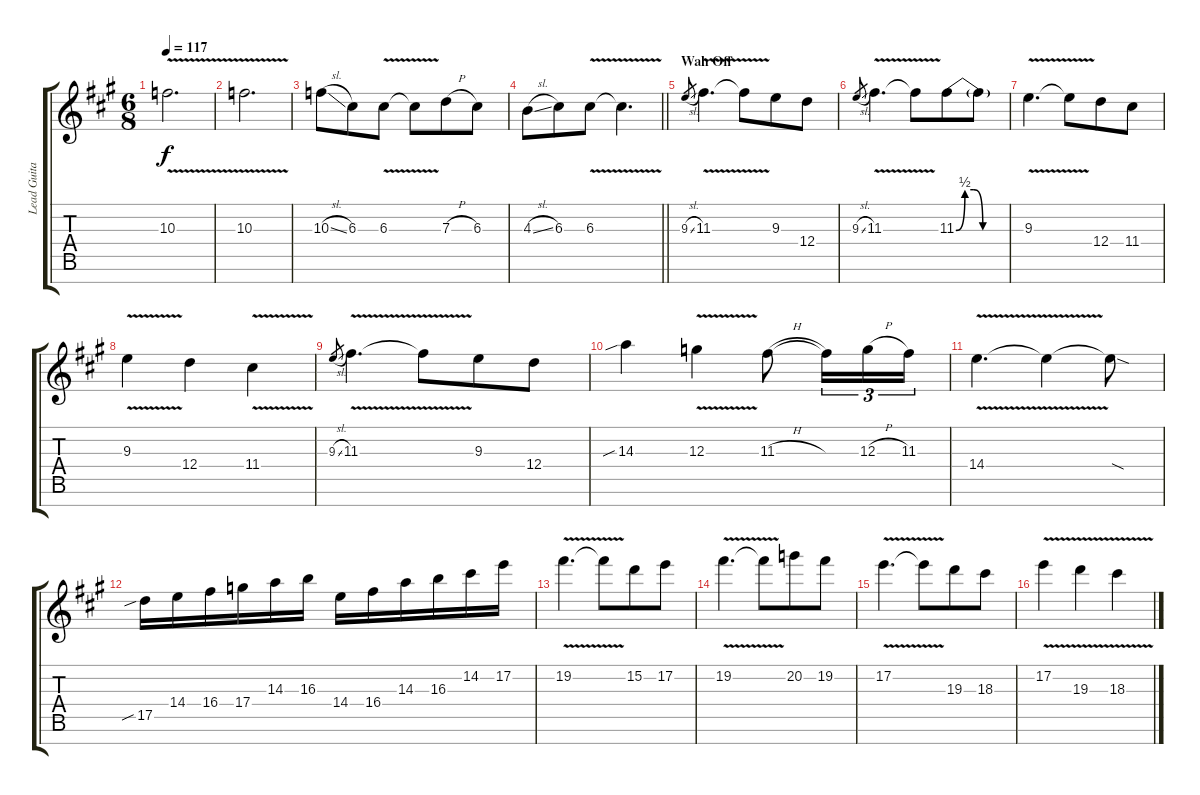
\track ("Lead Guitar 1" "Lead Guita") {instrument overdrivenguitar}
\staff {score tabs}
\tuning (E4 B3 G3 D3 A2 E2 B1) {hide}
\ts (6 8)
\tempo 117
\clef g2
\ks a
10.3{v}.2{d dy f} |
10.3{v}.2{d} |
10.3{sl}.8 6.3.8 6.3{v}.8 6.3{t}.8 7.3{h}.8 6.3.8 |
\barLineRight lightlight
4.3{sl}.8 6.3.8 6.3{v}.8 6.3{t}.4{d} |
\section ("" "Wah Off")
9.3{sl}.8{gr} 11.3{v}.4{d instrument distortionguitar} 11.3{t}.8 9.3.8 12.4.8 |
9.3{sl}.8{gr} 11.3{v}.4{d} 11.3{t}.8 11.3{be (custom 0 0 10 2 20 2 30 0 60 0)}.8 11.3{t}.8 |
9.3{v}.4{d} 9.3{t}.8 12.4.8 11.4.8 |
9.3{v}.4 12.4.4 11.4{v}.4 |
9.3{sl}.8{gr} 11.3{v}.4{d} 11.3{t}.8 9.3.8 12.4.8 |
14.3{sib}.4 12.3{v}.4 11.3{h}.8 11.3{t}.16{tu (3 2)} 12.3{h}.16{tu (3 2)} 11.3.16{tu (3 2)} |
14.4{v}.4{d} 14.4{t}.4 14.4{sod t}.8 |
17.5{sib}.16 14.4.16 16.4.16 17.4.16 14.3.16 16.3.16 14.4.16 16.4.16 14.3.16 16.3.16 14.2.16 17.2.16 |
19.2{v}.4{d} 19.2{t}.8 15.2.8 17.2.8 |
19.2{v}.4{d} 19.2{t}.8 20.2.8 19.2.8 |
17.2{v}.4{d} 17.2{t}.8 19.3.8 18.3.8 |
17.2{v}.4 19.3{v}.4 18.3{v}.4
